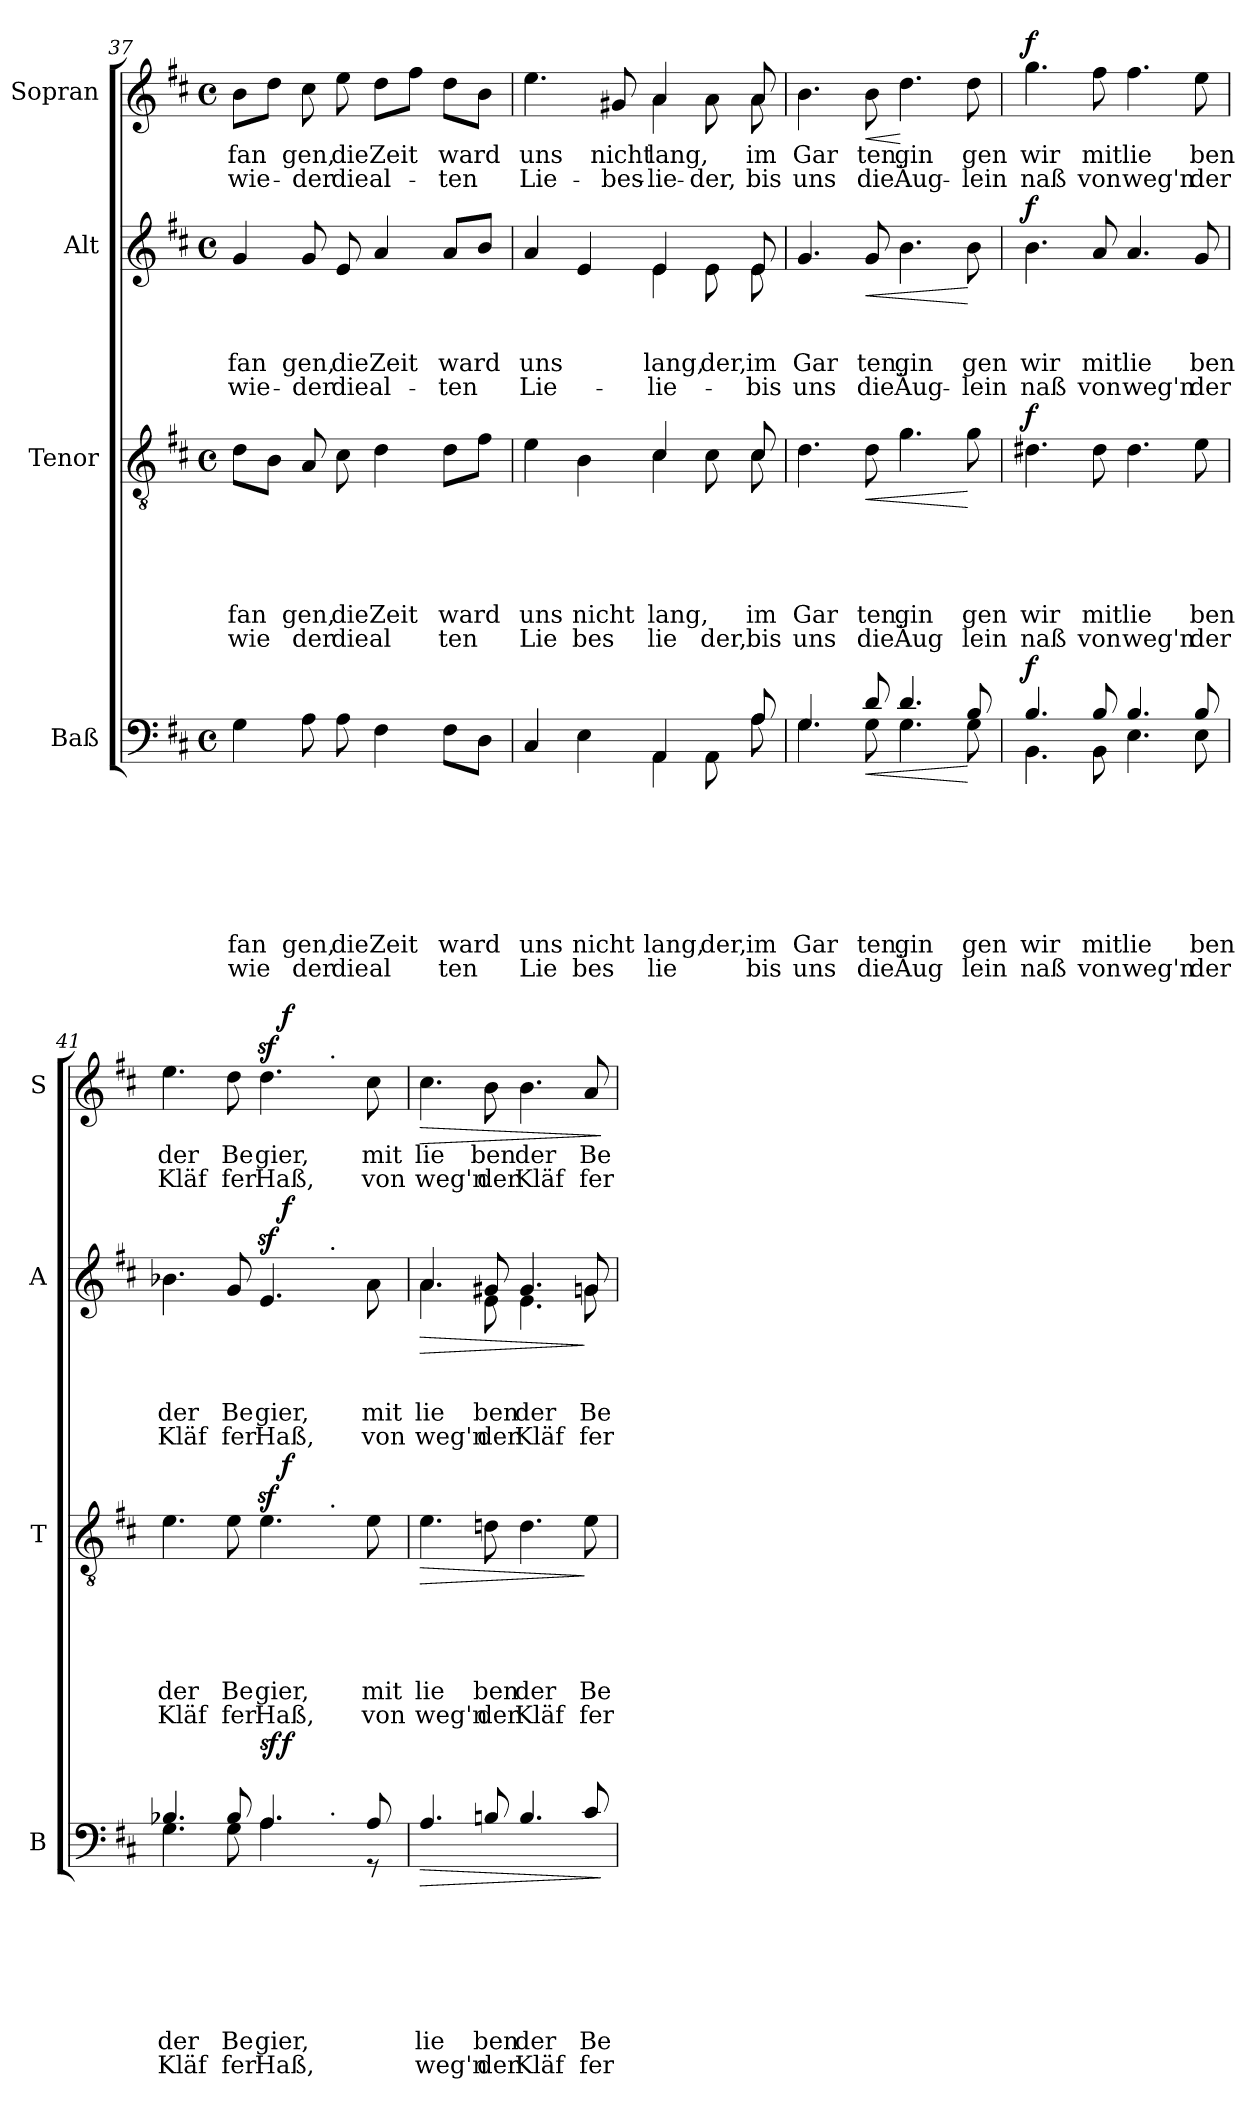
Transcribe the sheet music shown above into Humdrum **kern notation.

**kern	**text	**text	**text	**text	**text	**text	**text	**text	**dynam	**kern	**text	**text	**text	**text	**text	**text	**dynam	**kern	**text	**text	**text	**text	**dynam	**kern	**text	**text	**dynam
*part4	*part4	*part4	*part4	*part4	*part4	*part4	*part4	*part4	*part4	*part3	*part3	*part3	*part3	*part3	*part3	*part3	*part3	*part2	*part2	*part2	*part2	*part2	*part2	*part1	*part1	*part1	*part1
*staff4	*staff4	*staff4	*staff4	*staff4	*staff4	*staff4	*staff4	*staff4	*staff4	*staff3	*staff3	*staff3	*staff3	*staff3	*staff3	*staff3	*staff3	*staff2	*staff2	*staff2	*staff2	*staff2	*staff2	*staff1	*staff1	*staff1	*staff1
*I"Baß	*	*	*	*	*	*	*	*	*	*I"Tenor	*	*	*	*	*	*	*	*I"Alt	*	*	*	*	*	*I"Sopran	*	*	*
*I'B	*	*	*	*	*	*	*	*	*	*I'T	*	*	*	*	*	*	*	*I'A	*	*	*	*	*	*I'S	*	*	*
!!LO:PB:g=z
*clefF4	*	*	*	*	*	*	*	*	*	*clefGv2	*	*	*	*	*	*	*	*clefG2	*	*	*	*	*	*clefG2	*	*	*
*k[f#c#]	*	*	*	*	*	*	*	*	*	*k[f#c#]	*	*	*	*	*	*	*	*k[f#c#]	*	*	*	*	*	*k[f#c#]	*	*	*
*D:	*	*	*	*	*	*	*	*	*	*D:	*	*	*	*	*	*	*	*D:	*	*	*	*	*	*D:	*	*	*
*M4/4	*	*	*	*	*	*	*	*	*	*M4/4	*	*	*	*	*	*	*	*M4/4	*	*	*	*	*	*M4/4	*	*	*
*met(c)	*	*	*	*	*	*	*	*	*	*met(c)	*	*	*	*	*	*	*	*met(c)	*	*	*	*	*	*met(c)	*	*	*
=37	=37	=37	=37	=37	=37	=37	=37	=37	=37	=37	=37	=37	=37	=37	=37	=37	=37	=37	=37	=37	=37	=37	=37	=37	=37	=37	=37
!	!	!	!	!	!	!	!LO:LY:a:rj	!LO:LY:b:rj	!	!	!	!	!	!	!LO:LY:b:rj	!LO:LY:b:rj	!	!	!	!	!LO:LY:a:rj	!LO:LY:a:rj	!	!	!LO:LY:b:rj	!LO:LY:b:rj	!
4G\	.	.	.	.	.	.	fan	wie	.	8d\L	.	.	.	.	fan	wie	.	4g/	.	.	fan	wie-	.	8b\L	fan	wie-	.
.	.	.	.	.	.	.	.	.	.	8B\J	.	.	.	.	.	.	.	.	.	.	.	.	.	8dd\J	.	.	.
!	!	!	!	!	!	!	!LO:LY:a:rj	!LO:LY:b:rj	!	!	!	!	!	!	!LO:LY:b:rj	!LO:LY:b:rj	!	!	!	!	!LO:LY:a:rj	!LO:LY:a:rj	!	!	!LO:LY:b:rj	!LO:LY:b:rj	!
8A\	.	.	.	.	.	.	gen,	der	.	8A/	.	.	.	.	gen,	der	.	8g/	.	.	gen,	-der	.	8cc#\	gen,	-der	.
!	!	!	!	!	!	!	!LO:LY:a:rj	!LO:LY:b:rj	!	!	!	!	!	!	!LO:LY:b:rj	!LO:LY:b:rj	!	!	!	!	!LO:LY:a:rj	!LO:LY:a:rj	!	!	!LO:LY:b:rj	!LO:LY:b:rj	!
8A\	.	.	.	.	.	.	die	die	.	8c#\	.	.	.	.	die	die	.	8e/	.	.	die	die	.	8ee\	die	die	.
!	!	!	!	!	!	!	!LO:LY:a:rj	!LO:LY:b:rj	!	!	!	!	!	!	!LO:LY:b:rj	!LO:LY:b:rj	!	!	!	!	!LO:LY:a:rj	!LO:LY:a:rj	!	!	!LO:LY:b:rj	!LO:LY:b:rj	!
4F#\	.	.	.	.	.	.	Zeit	al	.	4d\	.	.	.	.	Zeit	al	.	4a/	.	.	Zeit	al-	.	8dd\L	Zeit	al-	.
.	.	.	.	.	.	.	.	.	.	.	.	.	.	.	.	.	.	.	.	.	.	.	.	8ff#\J	.	.	.
!	!	!	!	!	!	!	!LO:LY:a:rj	!LO:LY:b:rj	!	!	!	!	!	!	!LO:LY:b:rj	!LO:LY:b:rj	!	!	!	!	!LO:LY:a:rj	!LO:LY:a:rj	!	!	!LO:LY:b:rj	!LO:LY:b:rj	!
8F#\L	.	.	.	.	.	.	ward	ten	.	8d\L	.	.	.	.	ward	ten	.	8a/L	.	.	ward	-ten	.	8dd\L	ward	-ten	.
8D\J	.	.	.	.	.	.	.	.	.	8f#\J	.	.	.	.	.	.	.	8b/J	.	.	.	.	.	8b\J	.	.	.
=38	=38	=38	=38	=38	=38	=38	=38	=38	=38	=38	=38	=38	=38	=38	=38	=38	=38	=38	=38	=38	=38	=38	=38	=38	=38	=38	=38
!	!	!	!	!	!	!	!LO:LY:a:rj	!LO:LY:b:rj	!	!	!	!	!	!	!LO:LY:b:rj	!LO:LY:b:rj	!	!	!	!	!LO:LY:a:rj	!LO:LY:a:rj	!	!	!LO:LY:b:rj	!LO:LY:b:rj	!
*^	*	*	*	*	*	*	*	*	*	*^	*	*	*	*	*	*	*	*^	*	*	*	*	*	*^	*	*	*
4C#/	2ryy	.	.	.	.	.	.	uns	Lie	.	4e\	2ryy	.	.	.	.	uns	Lie	.	4a/	2ryy	.	.	uns	Lie-	.	4.ee\	2ryy	uns	Lie-	.
!	!	!	!	!	!	!	!	!LO:LY:a:rj	!LO:LY:b:rj	!	!	!	!	!	!	!	!LO:LY:b:rj	!LO:LY:b:rj	!	!	!	!	!	!	!	!	!	!	!	!	!
4E\	.	.	.	.	.	.	.	nicht	bes	.	4B\	.	.	.	.	.	nicht	bes	.	4e/	.	.	.	.	.	.	.	.	.	.	.
!	!	!	!	!	!	!	!	!	!	!	!	!	!	!	!	!	!	!	!	!	!	!	!	!	!	!	!	!	!LO:LY:b:rj	!LO:LY:b:rj	!
.	.	.	.	.	.	.	.	.	.	.	.	.	.	.	.	.	.	.	.	.	.	.	.	.	.	.	8g#X/	.	nicht	-bes-	.
!	!	!	!	!	!	!	!	!LO:LY:a:rj	!LO:LY:b:rj	!	!	!	!	!	!	!	!LO:LY:b:rj	!LO:LY:b:rj	!	!	!	!	!	!LO:LY:a:rj	!LO:LY:a:rj	!	!	!	!LO:LY:b:rj	!LO:LY:b:rj	!
4AA/	4AA\	.	.	.	.	.	.	lang,	lie	.	4c#/	4c#\	.	.	.	.	lang,	lie	.	4e/	4e\	.	.	lang,	-lie-	.	4a/	4a\	lang,	lie-	.
!	!	!	!	!	!	!	!	!LO:LY:a:rj	!	!	!	!	!	!	!	!	!	!LO:LY:b:rj	!	!	!	!	!	!LO:LY:a:rj	!	!	!	!	!	!LO:LY:b:rj	!
8AA\	8ryy	.	.	.	.	.	.	der,	.	.	8c#\	8ryy	.	.	.	.	.	der,	.	8e\	8ryy	.	.	der,	.	.	8a\	8ryy	.	-der,	.
!	!	!	!	!	!	!	!	!LO:LY:a:rj	!LO:LY:b:rj	!	!	!	!	!	!	!	!LO:LY:b:rj	!LO:LY:b:rj	!	!	!	!	!	!LO:LY:a:rj	!LO:LY:a:rj	!	!	!	!LO:LY:b:rj	!LO:LY:b:rj	!
8A/	8A\	.	.	.	.	.	.	im	bis	.	8c#/	8c#\	.	.	.	.	im	bis	.	8e/	8e\	.	.	im	-bis	.	8a/	8a\	im	-bis	.
=39	=39	=39	=39	=39	=39	=39	=39	=39	=39	=39	=39	=39	=39	=39	=39	=39	=39	=39	=39	=39	=39	=39	=39	=39	=39	=39	=39	=39	=39	=39	=39
!	!	!	!	!	!	!	!	!LO:LY:a:rj	!LO:LY:b:rj	!	!	!	!	!	!	!	!LO:LY:b:rj	!LO:LY:b:rj	!	!	!	!	!	!LO:LY:a:rj	!LO:LY:a:rj	!	!	!	!LO:LY:b:rj	!LO:LY:b:rj	!
*	*	*	*	*	*	*	*	*	*	*	*v	*v	*	*	*	*	*	*	*	*	*	*	*	*	*	*	*v	*v	*	*	*
*	*	*	*	*	*	*	*	*	*	*	*	*	*	*	*	*	*	*	*v	*v	*	*	*	*	*	*	*	*	*
4.G/	4.G\	.	.	.	.	.	.	Gar	uns	.	4.d\	.	.	.	.	Gar	uns	.	4.g/	.	.	Gar	uns	.	4.b\	Gar	uns	.
!	!	!	!	!	!	!	!	!LO:LY:a:rj	!LO:LY:b:rj	!LO:HP:b	!	!	!	!	!	!LO:LY:b:rj	!LO:LY:b:rj	!LO:HP:b	!	!	!	!LO:LY:a:rj	!LO:LY:a:rj	!LO:HP:b	!	!LO:LY:b:rj	!LO:LY:b:rj	!LO:HP:b
8d/	8G\	.	.	.	.	.	.	ten	die	<	8d\	.	.	.	.	ten	die	<	8g/	.	.	ten	die	<	8b\	ten	die	<
!	!	!	!	!	!	!	!	!LO:LY:a:rj	!LO:LY:b:rj	!	!	!	!	!	!	!LO:LY:b:rj	!LO:LY:b:rj	!	!	!	!	!LO:LY:a:rj	!LO:LY:a:rj	!	!	!LO:LY:b:rj	!LO:LY:b:rj	!
4.d/	4.G\	.	.	.	.	.	.	gin	Äug	.	4.g\	.	.	.	.	gin	Äug	.	4.b\	.	.	gin	Äug-	.	4.dd\	gin	Äug-	[
!	!	!	!	!	!	!	!	!LO:LY:a:rj	!LO:LY:b:rj	!	!	!	!	!	!	!LO:LY:b:rj	!LO:LY:b:rj	!	!	!	!	!LO:LY:a:rj	!LO:LY:a:rj	!	!	!LO:LY:b:rj	!LO:LY:b:rj	!
8B/	8G\	.	.	.	.	.	.	gen	lein	[	8g\	.	.	.	.	gen	lein	[	8b\	.	.	gen	-lein	[	8dd\	gen	-lein	.
!!LO:LB:g=z
=40	=40	=40	=40	=40	=40	=40	=40	=40	=40	=40	=40	=40	=40	=40	=40	=40	=40	=40	=40	=40	=40	=40	=40	=40	=40	=40	=40	=40
!	!	!	!	!	!	!	!	!LO:LY:a:rj	!LO:LY:b:rj	!LO:DY:a	!	!	!	!	!	!LO:LY:b:rj	!LO:LY:b:rj	!LO:DY:a	!	!	!	!LO:LY:a:rj	!LO:LY:a:rj	!LO:DY:a	!	!LO:LY:b:rj	!LO:LY:b:rj	!LO:DY:a
4.BB\	4.B/	.	.	.	.	.	.	wir	naß	f	4.d#X\	.	.	.	.	wir	naß	f	4.b\	.	.	wir	naß	f	4.gg\	wir	naß	f
!	!	!	!	!	!	!	!	!LO:LY:a:rj	!LO:LY:b:rj	!	!	!	!	!	!	!LO:LY:b:rj	!LO:LY:b:rj	!	!	!	!	!LO:LY:a:rj	!LO:LY:a:rj	!	!	!LO:LY:b:rj	!LO:LY:b:rj	!
8B/	8BB\	.	.	.	.	.	.	mit	von	.	8d#\	.	.	.	.	mit	von	.	8a/	.	.	mit	von	.	8ff#\	mit	von	.
!	!	!	!	!	!	!	!	!LO:LY:a:rj	!LO:LY:b:rj	!	!	!	!	!	!	!LO:LY:b:rj	!LO:LY:b:rj	!	!	!	!	!LO:LY:a:rj	!LO:LY:a:rj	!	!	!LO:LY:b:rj	!LO:LY:b:rj	!
4.B/	4.E\	.	.	.	.	.	.	lie	weg'n	.	4.d#\	.	.	.	.	lie	weg'n	.	4.a/	.	.	lie	weg'n	.	4.ff#\	lie	weg'n	.
!	!	!	!	!	!	!	!	!LO:LY:a:rj	!LO:LY:b:rj	!	!	!	!	!	!	!LO:LY:b:rj	!LO:LY:b:rj	!	!	!	!	!LO:LY:a:rj	!LO:LY:a:rj	!	!	!LO:LY:b:rj	!LO:LY:b:rj	!
8B/	8E\	.	.	.	.	.	.	ben	der	.	8e\	.	.	.	.	ben	der	.	8g/	.	.	ben	der	.	8ee\	ben	der	.
=41	=41	=41	=41	=41	=41	=41	=41	=41	=41	=41	=41	=41	=41	=41	=41	=41	=41	=41	=41	=41	=41	=41	=41	=41	=41	=41	=41	=41
!	!	!	!	!	!	!	!	!LO:LY:a:rj	!LO:LY:b:rj	!	!	!	!	!	!	!LO:LY:b:rj	!LO:LY:b:rj	!	!	!	!	!LO:LY:a:rj	!LO:LY:a:rj	!	!	!LO:LY:b:rj	!LO:LY:b:rj	!
*	*^	*	*	*	*	*	*	*	*	*	*^	*	*	*	*	*	*	*	*^	*	*	*	*	*	*^	*	*	*
*	*	*	*	*	*	*	*	*	*	*	*	*	*^	*	*	*	*	*	*	*	*	*^	*	*	*	*	*	*	*^	*	*	*
4.B-X/	4.G\	4.ryy	.	.	.	.	.	.	der	Kläf	.	4.e\	2ryy	2ryy	.	.	.	.	der	Kläf	.	4.b-X\	2ryy	2ryy	.	.	der	Kläf	.	4.ee\	2ryy	2ryy	der	Kläf	.
!	!	!	!	!	!	!	!	!	!LO:LY:a:rj	!LO:LY:b:rj	!	!	!	!	!	!	!	!	!LO:LY:b:rj	!LO:LY:b:rj	!	!	!	!	!	!	!LO:LY:a:rj	!LO:LY:a:rj	!	!	!	!	!LO:LY:b:rj	!LO:LY:b:rj	!
8B-/	8ryy	8G\	.	.	.	.	.	.	Be	fer	.	8e\	.	.	.	.	.	.	Be	fer	.	8g/	.	.	.	.	Be	fer	.	8dd\	.	.	Be	fer	.
!	!	!	!	!	!	!	!	!	!LO:LY:a:rj	!LO:LY:b:rj	!LO:DY:a	!	!	!	!	!	!	!	!LO:LY:b:rj	!LO:LY:b:rj	!	!	!	!	!	!	!LO:LY:a:rj	!LO:LY:a:rj	!	!	!	!	!LO:LY:b:rj	!LO:LY:b:rj	!
4.A/	4.A\	16ryy	.	.	.	.	.	.	gier,	Haß,	sf	4.ez>\	16ryy	8..ryy	.	.	.	.	gier,	Haß,	.	4.ez>/	16ryy	8..ryy	.	.	gier,	Haß,	.	4.ddz>\	16ryy	8..ryy	gier,	Haß,	.
!	!	!	!	!	!	!	!	!	!	!	!LO:DY:a	!	!	!	!	!	!	!	!	!	!LO:DY:a	!	!	!	!	!	!	!	!LO:DY:a	!	!	!	!	!	!LO:DY:a
.	.	8ryy	.	.	.	.	.	.	.	.	f	.	4..ryy	.	.	.	.	.	.	.	f	.	4..ryy	.	.	.	.	.	f	.	4..ryy	.	.	.	f
.	.	32ryy	.	.	.	.	.	.	.	.	.	.	.	.	.	.	.	.	.	.	.	.	.	.	.	.	.	.	.	.	.	.	.	.	.
!	!	!	!	!	!	!	!	!	!	!	!	!	!	!	!	!	!	!	!	!	!	!	!	!	!	!	!	!	!	!	!	!LO:TX:a:t=.	!	!	!
!	!	!	!	!	!	!	!	!	!	!	!	!	!	!	!	!	!	!	!	!	!	!	!	!LO:TX:a:t=.	!	!	!	!	!	!	!	!	!	!	!
!	!	!	!	!	!	!	!	!	!	!	!	!	!	!LO:TX:a:t=.	!	!	!	!	!	!	!	!	!	!	!	!	!	!	!	!	!	!	!	!	!
!	!	!LO:TX:a:t=.	!	!	!	!	!	!	!	!	!	!	!	!	!	!	!	!	!	!	!	!	!	!	!	!	!	!	!	!	!	!	!	!	!
.	.	4ryy	.	.	.	.	.	.	.	.	.	.	.	4ryy	.	.	.	.	.	.	.	.	.	4ryy	.	.	.	.	.	.	.	4ryy	.	.	.
!	!	!	!	!	!	!	!	!	!	!	!	!	!	!	!	!	!	!	!LO:LY:b:rj	!LO:LY:b:rj	!	!	!	!	!	!	!LO:LY:a:rj	!LO:LY:a:rj	!	!	!	!	!LO:LY:b:rj	!LO:LY:b:rj	!
8rFF	8A/	.	.	.	.	.	.	.	.	.	.	8e\	.	.	.	.	.	.	mit	von	.	8a\	.	.	.	.	mit	von	.	8cc#\	.	.	mit	von	.
.	.	32ryy	.	.	.	.	.	.	.	.	.	.	.	32ryy	.	.	.	.	.	.	.	.	.	32ryy	.	.	.	.	.	.	.	32ryy	.	.	.
=42	=42	=42	=42	=42	=42	=42	=42	=42	=42	=42	=42	=42	=42	=42	=42	=42	=42	=42	=42	=42	=42	=42	=42	=42	=42	=42	=42	=42	=42	=42	=42	=42	=42	=42	=42
!	!	!	!	!	!	!	!	!	!LO:LY:a:rj	!LO:LY:b:rj	!LO:HP:b	!	!	!	!	!	!	!	!LO:LY:b:rj	!LO:LY:b:rj	!LO:HP:b	!	!	!	!	!	!LO:LY:a:rj	!LO:LY:a:rj	!LO:HP:b	!	!	!	!LO:LY:b:rj	!LO:LY:b:rj	!LO:HP:b
*v	*v	*v	*	*	*	*	*	*	*	*	*	*	*	*	*	*	*	*	*	*	*	*	*v	*v	*	*	*	*	*	*v	*v	*v	*	*	*
*	*	*	*	*	*	*	*	*	*	*v	*v	*v	*	*	*	*	*	*	*	*	*	*	*	*	*	*	*	*	*	*
4.A/	.	.	.	.	.	.	lie	weg'n	>	4.e\	.	.	.	.	lie	weg'n	>	4.a/	4.a\	.	.	lie	weg'n	>	4.cc#\	lie	weg'n	>
!	!	!	!	!	!	!	!LO:LY:a:rj	!LO:LY:b:rj	!	!	!	!	!	!	!LO:LY:b:rj	!LO:LY:b:rj	!	!	!	!	!	!LO:LY:a:rj	!LO:LY:a:rj	!	!	!LO:LY:b:rj	!LO:LY:b:rj	!
8Bn/	.	.	.	.	.	.	ben	der	.	8dn\	.	.	.	.	ben	der	.	8g#X/	8e\	.	.	ben	der	.	8b\	ben	der	.
!	!	!	!	!	!	!	!LO:LY:a:rj	!LO:LY:b:rj	!	!	!	!	!	!	!LO:LY:b:rj	!LO:LY:b:rj	!	!	!	!	!	!LO:LY:a:rj	!LO:LY:a:rj	!	!	!LO:LY:b:rj	!LO:LY:b:rj	!
4.B/	.	.	.	.	.	.	der	Kläf	.	4.d\	.	.	.	.	der	Kläf	.	4.g#/	4.e\	.	.	der	Kläf	.	4.b\	der	Kläf	.
!	!	!	!	!	!	!	!LO:LY:a:rj	!LO:LY:b:rj	!	!	!	!	!	!	!LO:LY:b:rj	!LO:LY:b:rj	!	!	!	!	!	!LO:LY:a:rj	!LO:LY:a:rj	!	!	!LO:LY:b:rj	!LO:LY:b:rj	!
8c#/	.	.	.	.	.	.	Be	fer	.	8e\	.	.	.	.	Be	fer	]	8gn/	8g\	.	.	Be	fer	]	8a/	Be	fer	.
*	*	*	*	*	*	*	*	*	*	*	*	*	*	*	*	*	*	*v	*v	*	*	*	*	*	*	*	*	*
.	.	.	.	.	.	.	.	.	]	.	.	.	.	.	.	.	.	.	.	.	.	.	.	.	.	.	]
=	=	=	=	=	=	=	=	=	=	=	=	=	=	=	=	=	=	=	=	=	=	=	=	=	=	=	=
*-	*-	*-	*-	*-	*-	*-	*-	*-	*-	*-	*-	*-	*-	*-	*-	*-	*-	*-	*-	*-	*-	*-	*-	*-	*-	*-	*-
